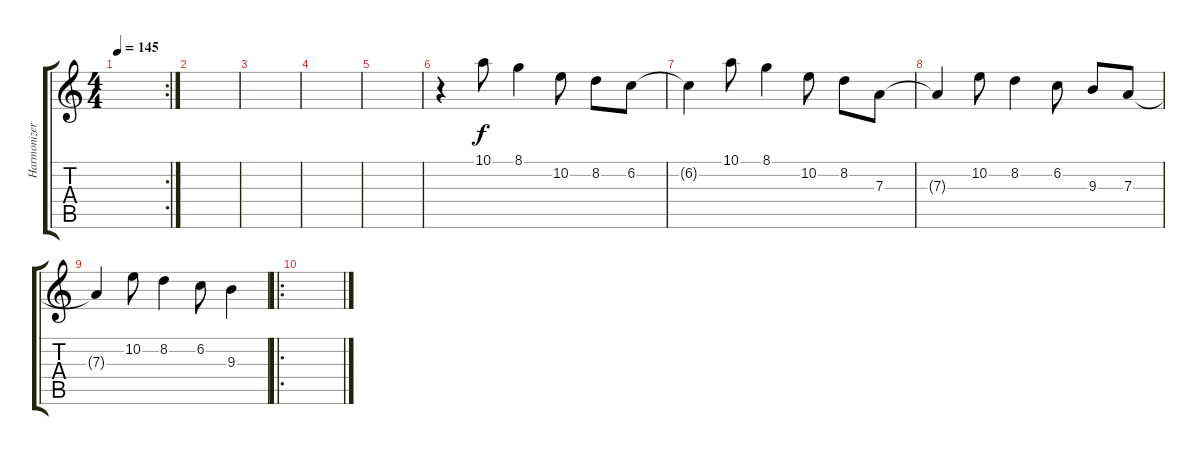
\track ("Harmonizer" "Harmonizer") {instrument overdrivenguitar}
\staff {score tabs}
\tuning (B3 Gb3 D3 A2 E2 B1) {hide}
\rc 2
\ts (4 4)
\tempo 145
\clef g2
\ks c
|
|
|
|
|
r.4 10.1.8 8.1.4 10.2.8 8.2.8 6.2.8 |
6.2{t}.4 10.1.8 8.1.4 10.2.8 8.2.8 7.3.8 |
7.3{t}.4 10.2.8 8.2.4 6.2.8 9.3.8 7.3.8 |
7.3{t}.4 10.2.8 8.2.4 6.2.8 9.3.4 |
\ro
